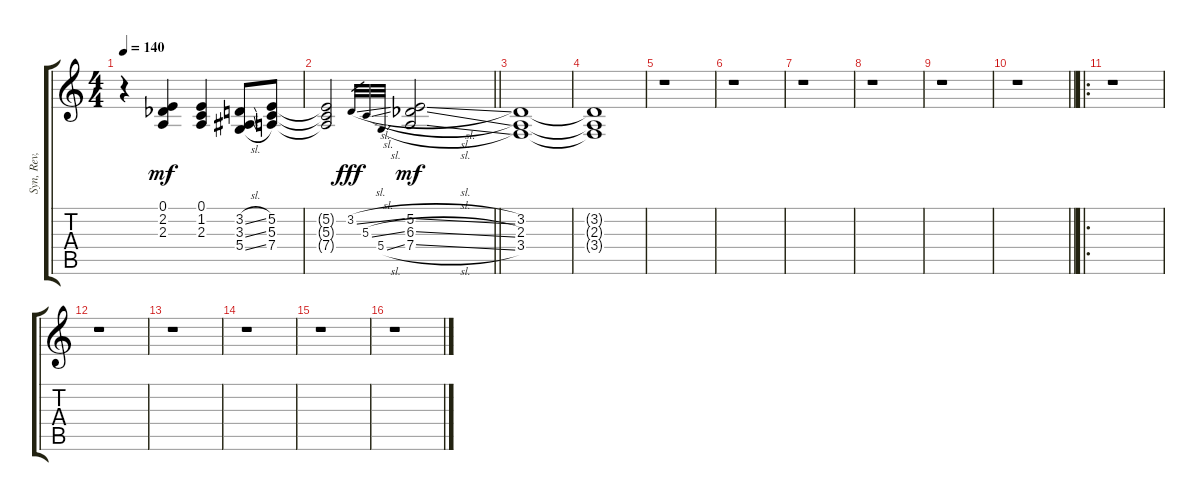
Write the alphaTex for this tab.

\track ("Syn, Rev, other [Vocal]" "Syn, Rev, ") {instrument tenorsax}
\staff {score tabs}
\tuning (E4 B3 G3 D3 A2 D2) {hide}
\ts (4 4)
\tempo 140
\clef g2
\ks c
r.4{dy mf} (0.1 2.2{acc b} 2.3).4 (0.1 1.2 2.3).4 (3.2{sl} 3.3{sl} 5.4{sl}).8 (5.2 5.3 7.4).8 |
\barLineRight lightlight
(5.2{t} 5.3{t} 7.4{t}).2 3.2{sl}.32{gr dy fff} 5.3{sl}.32{gr} 5.4{sl}.32{gr} (5.2{sl} 6.3{sl acc b} 7.4{sl}).2{dy mf} |
(3.2 2.3 3.4).1 |
(3.2{t} 2.3{t} 3.4{t}).1 |
r.1 |
r.1 |
r.1 |
r.1 |
r.1 |
\barLineRight lightlight
r.1 |
\ro
r.1 |
r.1 |
r.1 |
r.1 |
r.1 |
r.1
